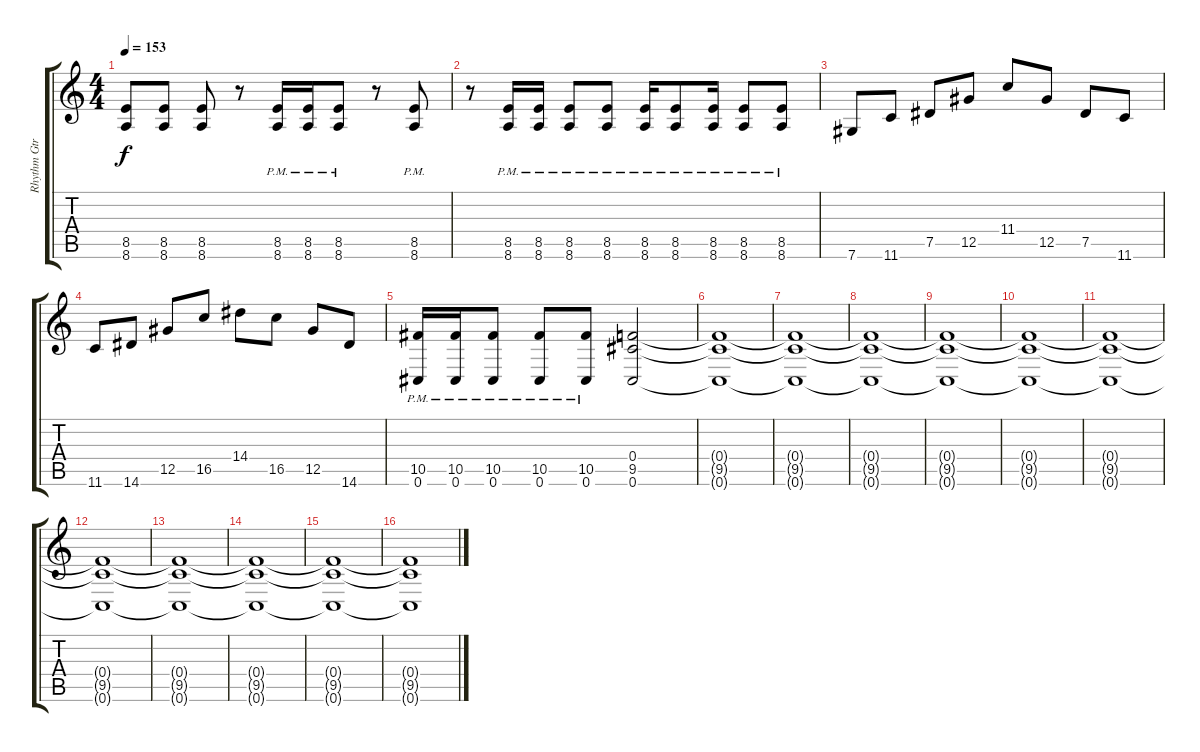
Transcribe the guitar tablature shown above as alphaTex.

\track ("Rhythm Gtr R" "Rhythm Gtr") {instrument overdrivenguitar}
\staff {score tabs}
\tuning (Eb4 Bb3 Gb3 Db3 Ab2 Db2) {hide}
\ts (4 4)
\tempo 153
\clef g2
\ks c
(8.5 8.6).8{dy f} (8.5 8.6).8 (8.5 8.6).8 r.8 (8.5{pm} 8.6{pm}).16 (8.5{pm} 8.6{pm}).16 (8.5{pm} 8.6{pm}).8 r.8 (8.5{pm} 8.6{pm}).8 |
r.8 (8.5{pm} 8.6{pm}).16 (8.5{pm} 8.6{pm}).16 (8.5{pm} 8.6{pm}).8 (8.5{pm} 8.6{pm}).8 (8.5{pm} 8.6{pm}).16 (8.5{pm} 8.6{pm}).8 (8.5{pm} 8.6{pm}).16 (8.5{pm} 8.6{pm}).8 (8.5{pm} 8.6{pm}).8 |
7.6.8 11.6.8 7.5.8 12.5.8 11.4.8 12.5.8 7.5.8 11.6.8 |
11.6.8 14.6.8 12.5.8 16.5.8 14.4.8 16.5.8 12.5.8 14.6.8 |
(10.5{pm} 0.6{pm}).16 (10.5{pm} 0.6{pm}).16 (10.5{pm} 0.6{pm}).8 (10.5{pm} 0.6{pm}).8 (10.5{pm} 0.6{pm}).8 (0.4 9.5 0.6).2 |
(0.4{t} 9.5{t} 0.6{t}).1 |
(0.4{t} 9.5{t} 0.6{t}).1 |
(0.4{t} 9.5{t} 0.6{t}).1 |
(0.4{t} 9.5{t} 0.6{t}).1 |
(0.4{t} 9.5{t} 0.6{t}).1 |
(0.4{t} 9.5{t} 0.6{t}).1 |
(0.4{t} 9.5{t} 0.6{t}).1 |
(0.4{t} 9.5{t} 0.6{t}).1 |
(0.4{t} 9.5{t} 0.6{t}).1 |
(0.4{t} 9.5{t} 0.6{t}).1 |
(0.4{t} 9.5{t} 0.6{t}).1
